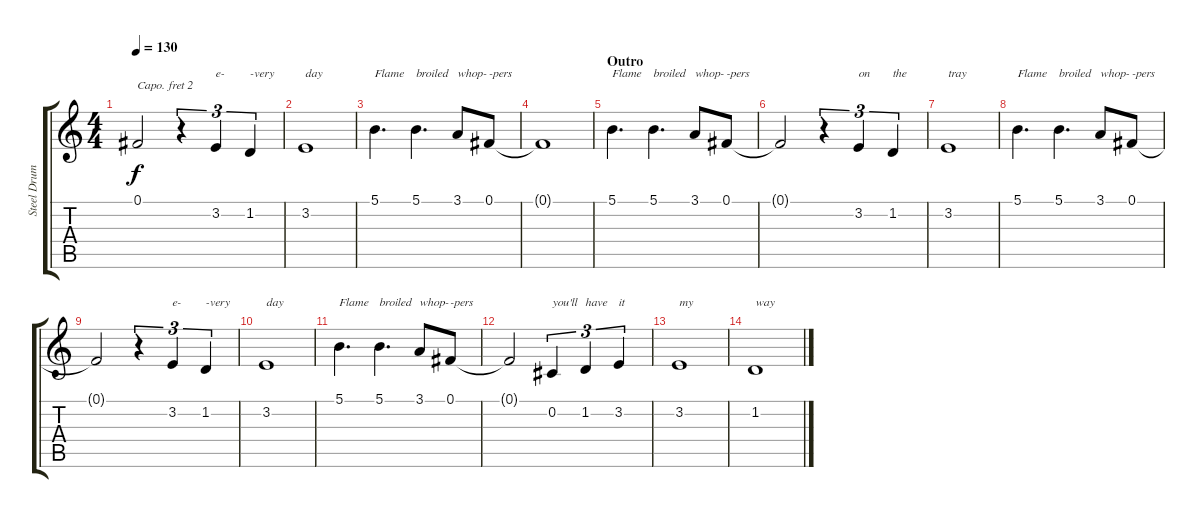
\track ("Steel Drums" "Steel Drum") {instrument steeldrums}
\staff {score tabs}
\capo 2
\tuning (E4 B3 G3 D3 A2 E2) {hide}
\ts (4 4)
\tempo 130
\clef g2
\ks c
0.1{t}.2{dy f} r.4{tu (3 2)} 3.2.4{tu (3 2) txt "e-"} 1.2.4{tu (3 2) txt "-very"} |
3.2.1{txt "day"} |
5.1.4{d txt "Flame"} 5.1.4{d txt "broiled"} 3.1.8{txt "whop-"} 0.1.8{txt "-pers"} |
0.1{t}.1 |
\section ("" "Outro")
5.1.4{d txt "Flame"} 5.1.4{d txt "broiled"} 3.1.8{txt "whop-"} 0.1.8{txt "-pers"} |
0.1{t}.2 r.4{tu (3 2)} 3.2.4{tu (3 2) txt "on"} 1.2.4{tu (3 2) txt "the"} |
3.2.1{txt "tray"} |
5.1.4{d txt "Flame"} 5.1.4{d txt "broiled"} 3.1.8{txt "whop-"} 0.1.8{txt "-pers"} |
0.1{t}.2 r.4{tu (3 2)} 3.2.4{tu (3 2) txt "e-"} 1.2.4{tu (3 2) txt "-very"} |
3.2.1{txt "day"} |
5.1.4{d txt "Flame"} 5.1.4{d txt "broiled"} 3.1.8{txt "whop-"} 0.1.8{txt "-pers"} |
0.1{t}.2 0.2.4{tu (3 2) txt "you'll"} 1.2.4{tu (3 2) txt "have"} 3.2.4{tu (3 2) txt "it"} |
3.2.1{txt "my"} |
1.2.1{txt "way"}
